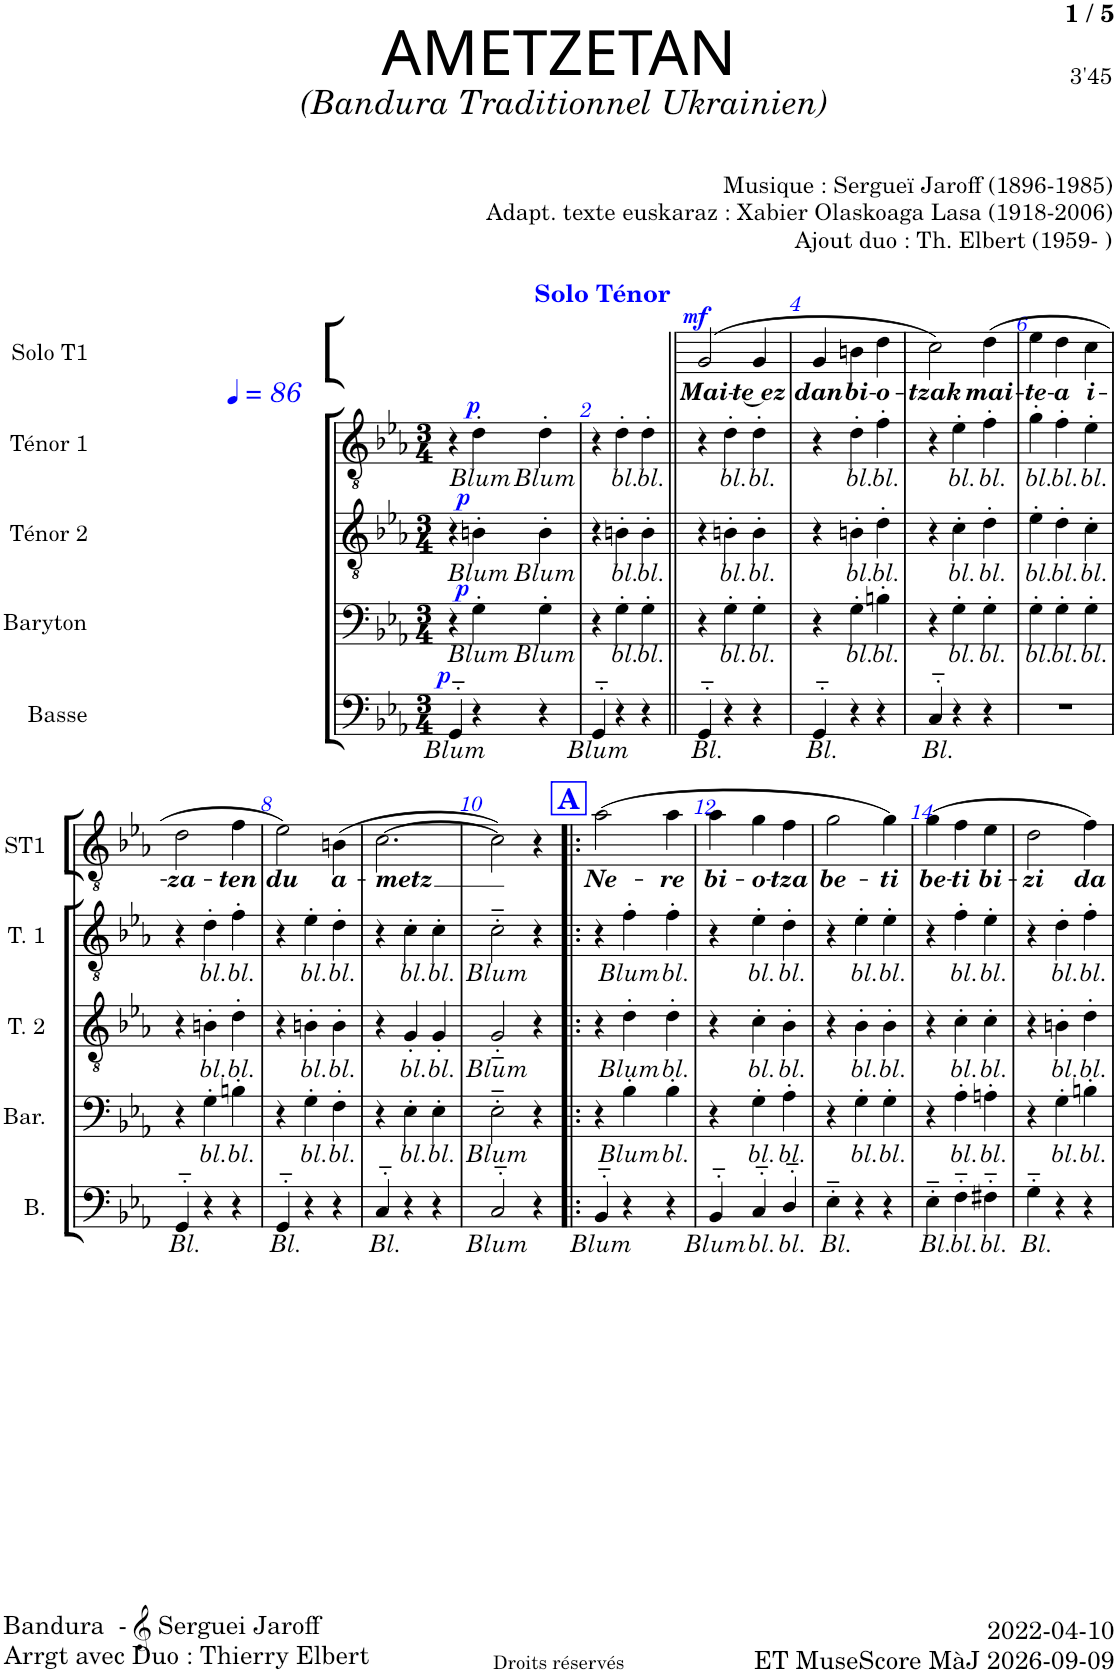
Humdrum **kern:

**kern	**text	**dynam	**kern	**text	**dynam	**kern	**text	**dynam	**kern	**text	**dynam	**kern	**text	**dynam
*part5	*part5	*part5	*part4	*part4	*part4	*part3	*part3	*part3	*part2	*part2	*part2	*part1	*part1	*part1
*staff5	*staff5	*staff5	*staff4	*staff4	*staff4	*staff3	*staff3	*staff3	*staff2	*staff2	*staff2	*staff1	*staff1	*staff1
*I"Basse	*	*	*I"Baryton	*	*	*I"Ténor 2	*	*	*I"Ténor 1	*	*	*I"Solo T1	*	*
*I'B.	*	*	*I'Bar.	*	*	*I'T. 2	*	*	*I'T. 1	*	*	*I'ST1	*	*
*clefF4	*	*	*clefF4	*	*	*clefGv2	*	*	*clefGv2	*	*	*clefGv2	*	*
*k[b-e-a-]	*	*	*k[b-e-a-]	*	*	*k[b-e-a-]	*	*	*k[b-e-a-]	*	*	*k[b-e-a-]	*	*
*M3/4	*	*	*M3/4	*	*	*M3/4	*	*	*M3/4	*	*	*M3/4	*	*
*MM86	*	*	*MM86	*	*	*MM86	*	*	*MM86	*	*	*MM86	*	*
=1	=1	=1	=1	=1	=1	=1	=1	=1	=1	=1	=1	=1	=1	=1
!	!LO:LY:b	!LO:DY:a	!	!	!	!	!	!	!	!	!	!	!	!
4GG'>~>/	Blum	p	4r	.	.	4r	.	.	4r	.	.	2.r	.	.
!	!	!	!	!LO:LY:b	!LO:DY:a	!	!LO:LY:b	!LO:DY:a	!	!LO:LY:b	!LO:DY:a	!	!	!
4r	.	.	4G'\	Blum	p	4Bn'\	Blum	p	4d'\	Blum	p	.	.	.
!	!	!	!	!LO:LY:b	!	!	!LO:LY:b	!	!	!LO:LY:b	!	!	!	!
4r	.	.	4G'\	Blum	.	4B'\	Blum	.	4d'\	Blum	.	.	.	.
=2	=2	=2	=2	=2	=2	=2	=2	=2	=2	=2	=2	=2	=2	=2
!	!LO:LY:b	!	!	!	!	!	!	!	!	!	!	!	!	!
4GG'>~>/	Blum	.	4r	.	.	4r	.	.	4r	.	.	2.ryy	.	.
!	!	!	!	!LO:LY:b	!	!	!LO:LY:b	!	!	!LO:LY:b	!	!	!	!
4r	.	.	4G'\	bl.	.	4Bn'\	bl.	.	4d'\	bl.	.	.	.	.
!	!	!	!	!LO:LY:b	!	!	!LO:LY:b	!	!	!LO:LY:b	!	!	!	!
4r	.	.	4G'\	bl.	.	4B'\	bl.	.	4d'\	bl.	.	.	.	.
=3||	=3||	=3||	=3||	=3||	=3||	=3||	=3||	=3||	=3||	=3||	=3||	=3||	=3||	=3||
!	!	!	!	!	!	!	!	!	!	!	!	!LO:TX:a:B:color=#0000FF:t=Solo Ténor	!	!
!	!LO:LY:b	!	!	!	!	!	!	!	!	!	!	!	!LO:LY:b	!LO:DY:a
4GG'>~>/	Bl.	.	4r	.	.	4r	.	.	4r	.	.	(2G/	Mai-	mf
!	!	!	!	!LO:LY:b	!	!	!LO:LY:b	!	!	!LO:LY:b	!	!	!	!
4r	.	.	4G'\	bl.	.	4Bn'\	bl.	.	4d'\	bl.	.	.	.	.
!	!	!	!	!LO:LY:b	!	!	!LO:LY:b	!	!	!LO:LY:b	!	!	!LO:LY:b	!
4r	.	.	4G'\	bl.	.	4B'\	bl.	.	4d'\	bl.	.	4G/	-te͜ ez	.
=4	=4	=4	=4	=4	=4	=4	=4	=4	=4	=4	=4	=4	=4	=4
!	!LO:LY:b	!	!	!	!	!	!	!	!	!	!	!	!LO:LY:b	!
4GG'>~>/	Bl.	.	4r	.	.	4r	.	.	4r	.	.	4G/	dan	.
!	!	!	!	!LO:LY:b	!	!	!LO:LY:b	!	!	!LO:LY:b	!	!	!LO:LY:b	!
4r	.	.	4G'\	bl.	.	4Bn'\	bl.	.	4d'\	bl.	.	4Bn\	bi-	.
!	!	!	!	!LO:LY:b	!	!	!LO:LY:b	!	!	!LO:LY:b	!	!	!LO:LY:b	!
4r	.	.	4Bn'\	bl.	.	4d'\	bl.	.	4f'\	bl.	.	4d\	-o-	.
=5	=5	=5	=5	=5	=5	=5	=5	=5	=5	=5	=5	=5	=5	=5
!	!LO:LY:b	!	!	!	!	!	!	!	!	!	!	!	!LO:LY:b	!
4C'>~>/	Bl.	.	4r	.	.	4r	.	.	4r	.	.	2c\)	-tzak	.
!	!	!	!	!LO:LY:b	!	!	!LO:LY:b	!	!	!LO:LY:b	!	!	!	!
4r	.	.	4G'\	bl.	.	4c'\	bl.	.	4e-'\	bl.	.	.	.	.
!	!	!	!	!LO:LY:b	!	!	!LO:LY:b	!	!	!LO:LY:b	!	!	!LO:LY:b	!
4r	.	.	4G'\	bl.	.	4d'\	bl.	.	4f'\	bl.	.	(4d\	mai-	.
=6	=6	=6	=6	=6	=6	=6	=6	=6	=6	=6	=6	=6	=6	=6
!	!	!	!	!LO:LY:b	!	!	!LO:LY:b	!	!	!LO:LY:b	!	!	!LO:LY:b	!
2.r	.	.	4G'\	bl.	.	4e-'\	bl.	.	4g'\	bl.	.	4e-\	-te-	.
!	!	!	!	!LO:LY:b	!	!	!LO:LY:b	!	!	!LO:LY:b	!	!	!LO:LY:b	!
.	.	.	4G'\	bl.	.	4d'\	bl.	.	4f'\	bl.	.	4d\	-a	.
!	!	!	!	!LO:LY:b	!	!	!LO:LY:b	!	!	!LO:LY:b	!	!	!LO:LY:b	!
.	.	.	4G'\	bl.	.	4c'\	bl.	.	4e-'\	bl.	.	4c\	i-	.
!!LO:LB:g=z
=7	=7	=7	=7	=7	=7	=7	=7	=7	=7	=7	=7	=7	=7	=7
!	!LO:LY:b	!	!	!	!	!	!	!	!	!	!	!	!LO:LY:b	!
4GG'>~>/	Bl.	.	4r	.	.	4r	.	.	4r	.	.	2d\	-za-	.
!	!	!	!	!LO:LY:b	!	!	!LO:LY:b	!	!	!LO:LY:b	!	!	!	!
4r	.	.	4G'\	bl.	.	4Bn'\	bl.	.	4d'\	bl.	.	.	.	.
!	!	!	!	!LO:LY:b	!	!	!LO:LY:b	!	!	!LO:LY:b	!	!	!LO:LY:b	!
4r	.	.	4Bn'\	bl.	.	4d'\	bl.	.	4f'\	bl.	.	4f\	-ten	.
=8	=8	=8	=8	=8	=8	=8	=8	=8	=8	=8	=8	=8	=8	=8
!	!LO:LY:b	!	!	!	!	!	!	!	!	!	!	!	!LO:LY:b	!
4GG'>~>/	Bl.	.	4r	.	.	4r	.	.	4r	.	.	2e-\)	du	.
!	!	!	!	!LO:LY:b	!	!	!LO:LY:b	!	!	!LO:LY:b	!	!	!	!
4r	.	.	4G'\	bl.	.	4Bn'\	bl.	.	4e-'\	bl.	.	.	.	.
!	!	!	!	!LO:LY:b	!	!	!LO:LY:b	!	!	!LO:LY:b	!	!	!LO:LY:b	!
4r	.	.	4F'\	bl.	.	4B'\	bl.	.	4d'\	bl.	.	(4Bn\	a-	.
=9	=9	=9	=9	=9	=9	=9	=9	=9	=9	=9	=9	=9	=9	=9
!	!LO:LY:b	!	!	!	!	!	!	!	!	!	!	!	!LO:LY:b	!
4C'>~>/	Bl.	.	4r	.	.	4r	.	.	4r	.	.	[2.c\	-metz	.
!	!	!	!	!LO:LY:b	!	!	!LO:LY:b	!	!	!LO:LY:b	!	!	!	!
4r	.	.	4E-'\	bl.	.	4G'/	bl.	.	4c'\	bl.	.	.	.	.
!	!	!	!	!LO:LY:b	!	!	!LO:LY:b	!	!	!LO:LY:b	!	!	!	!
4r	.	.	4E-'\	bl.	.	4G'/	bl.	.	4c'\	bl.	.	.	.	.
=10	=10	=10	=10	=10	=10	=10	=10	=10	=10	=10	=10	=10	=10	=10
!	!LO:LY:b	!	!	!LO:LY:b	!	!	!LO:LY:b	!	!	!LO:LY:b	!	!	!	!
2C'>~>/	Blum	.	2E-'~\	Blum	.	2G'~/	Blum	.	2c'~\	Blum	.	2c\])	.	.
4r	.	.	4r	.	.	4r	.	.	4r	.	.	4r	.	.
!!LO:REH:place=s1:a:B:cj:color=#0000FF:fs=14:t=A
=11!|:	=11!|:	=11!|:	=11!|:	=11!|:	=11!|:	=11!|:	=11!|:	=11!|:	=11!|:	=11!|:	=11!|:	=11!|:	=11!|:	=11!|:
!	!LO:LY:b	!	!	!	!	!	!	!	!	!	!	!	!LO:LY:b	!
4BB-'>~>/	Blum	.	4r	.	.	4r	.	.	4r	.	.	(2a-\	Ne-	.
!	!	!	!	!LO:LY:b	!	!	!LO:LY:b	!	!	!LO:LY:b	!	!	!	!
4r	.	.	4B-'\	Blum	.	4d'\	Blum	.	4f'\	Blum	.	.	.	.
!	!	!	!	!LO:LY:b	!	!	!LO:LY:b	!	!	!LO:LY:b	!	!	!LO:LY:b	!
4r	.	.	4B-'\	bl.	.	4d'\	bl.	.	4f'\	bl.	.	4a-\	-re	.
=12	=12	=12	=12	=12	=12	=12	=12	=12	=12	=12	=12	=12	=12	=12
!	!LO:LY:b	!	!	!	!	!	!	!	!	!	!	!	!LO:LY:b	!
4BB-'>~>/	Blum	.	4r	.	.	4r	.	.	4r	.	.	4a-\	bi-	.
!	!LO:LY:b	!	!	!LO:LY:b	!	!	!LO:LY:b	!	!	!LO:LY:b	!	!	!LO:LY:b	!
4C'>~>/	bl.	.	4G'\	bl.	.	4c'\	bl.	.	4e-'\	bl.	.	4g\	-o-	.
!	!LO:LY:b	!	!	!LO:LY:b	!	!	!LO:LY:b	!	!	!LO:LY:b	!	!	!LO:LY:b	!
4D'>~>/	bl.	.	4A-'\	bl.	.	4B-'\	bl.	.	4d'\	bl.	.	4f\	-tza	.
=13	=13	=13	=13	=13	=13	=13	=13	=13	=13	=13	=13	=13	=13	=13
!	!LO:LY:b	!	!	!	!	!	!	!	!	!	!	!	!LO:LY:b	!
4E-'~\	Bl.	.	4r	.	.	4r	.	.	4r	.	.	2g\	be-	.
!	!	!	!	!LO:LY:b	!	!	!LO:LY:b	!	!	!LO:LY:b	!	!	!	!
4r	.	.	4G'\	bl.	.	4B-'\	bl.	.	4e-'\	bl.	.	.	.	.
!	!	!	!	!LO:LY:b	!	!	!LO:LY:b	!	!	!LO:LY:b	!	!	!LO:LY:b	!
4r	.	.	4G'\	bl.	.	4B-'\	bl.	.	4e-'\	bl.	.	4g\)	-ti	.
=14	=14	=14	=14	=14	=14	=14	=14	=14	=14	=14	=14	=14	=14	=14
!	!LO:LY:b	!	!	!	!	!	!	!	!	!	!	!	!LO:LY:b	!
4E-'~\	Bl.	.	4r	.	.	4r	.	.	4r	.	.	(4g\	be-	.
!	!LO:LY:b	!	!	!LO:LY:b	!	!	!LO:LY:b	!	!	!LO:LY:b	!	!	!LO:LY:b	!
4F'~\	bl.	.	4A-'\	bl.	.	4c'\	bl.	.	4f'\	bl.	.	4f\	-ti	.
!	!LO:LY:b	!	!	!LO:LY:b	!	!	!LO:LY:b	!	!	!LO:LY:b	!	!	!LO:LY:b	!
4F#X'~\	bl.	.	4An'\	bl.	.	4c'\	bl.	.	4e-'\	bl.	.	4e-\	bi-	.
=15	=15	=15	=15	=15	=15	=15	=15	=15	=15	=15	=15	=15	=15	=15
!	!LO:LY:b	!	!	!	!	!	!	!	!	!	!	!	!LO:LY:b	!
4G'~\	Bl.	.	4r	.	.	4r	.	.	4r	.	.	2d\	-zi	.
!	!	!	!	!LO:LY:b	!	!	!LO:LY:b	!	!	!LO:LY:b	!	!	!	!
4r	.	.	4G'\	bl.	.	4Bn'\	bl.	.	4d'\	bl.	.	.	.	.
!	!	!	!	!LO:LY:b	!	!	!LO:LY:b	!	!	!LO:LY:b	!	!	!LO:LY:b	!
4r	.	.	4Bn'\	bl.	.	4d'\	bl.	.	4f'\	bl.	.	4f\)	da	.
=	=	=	=	=	=	=	=	=	=	=	=	=	=	=
*-	*-	*-	*-	*-	*-	*-	*-	*-	*-	*-	*-	*-	*-	*-
